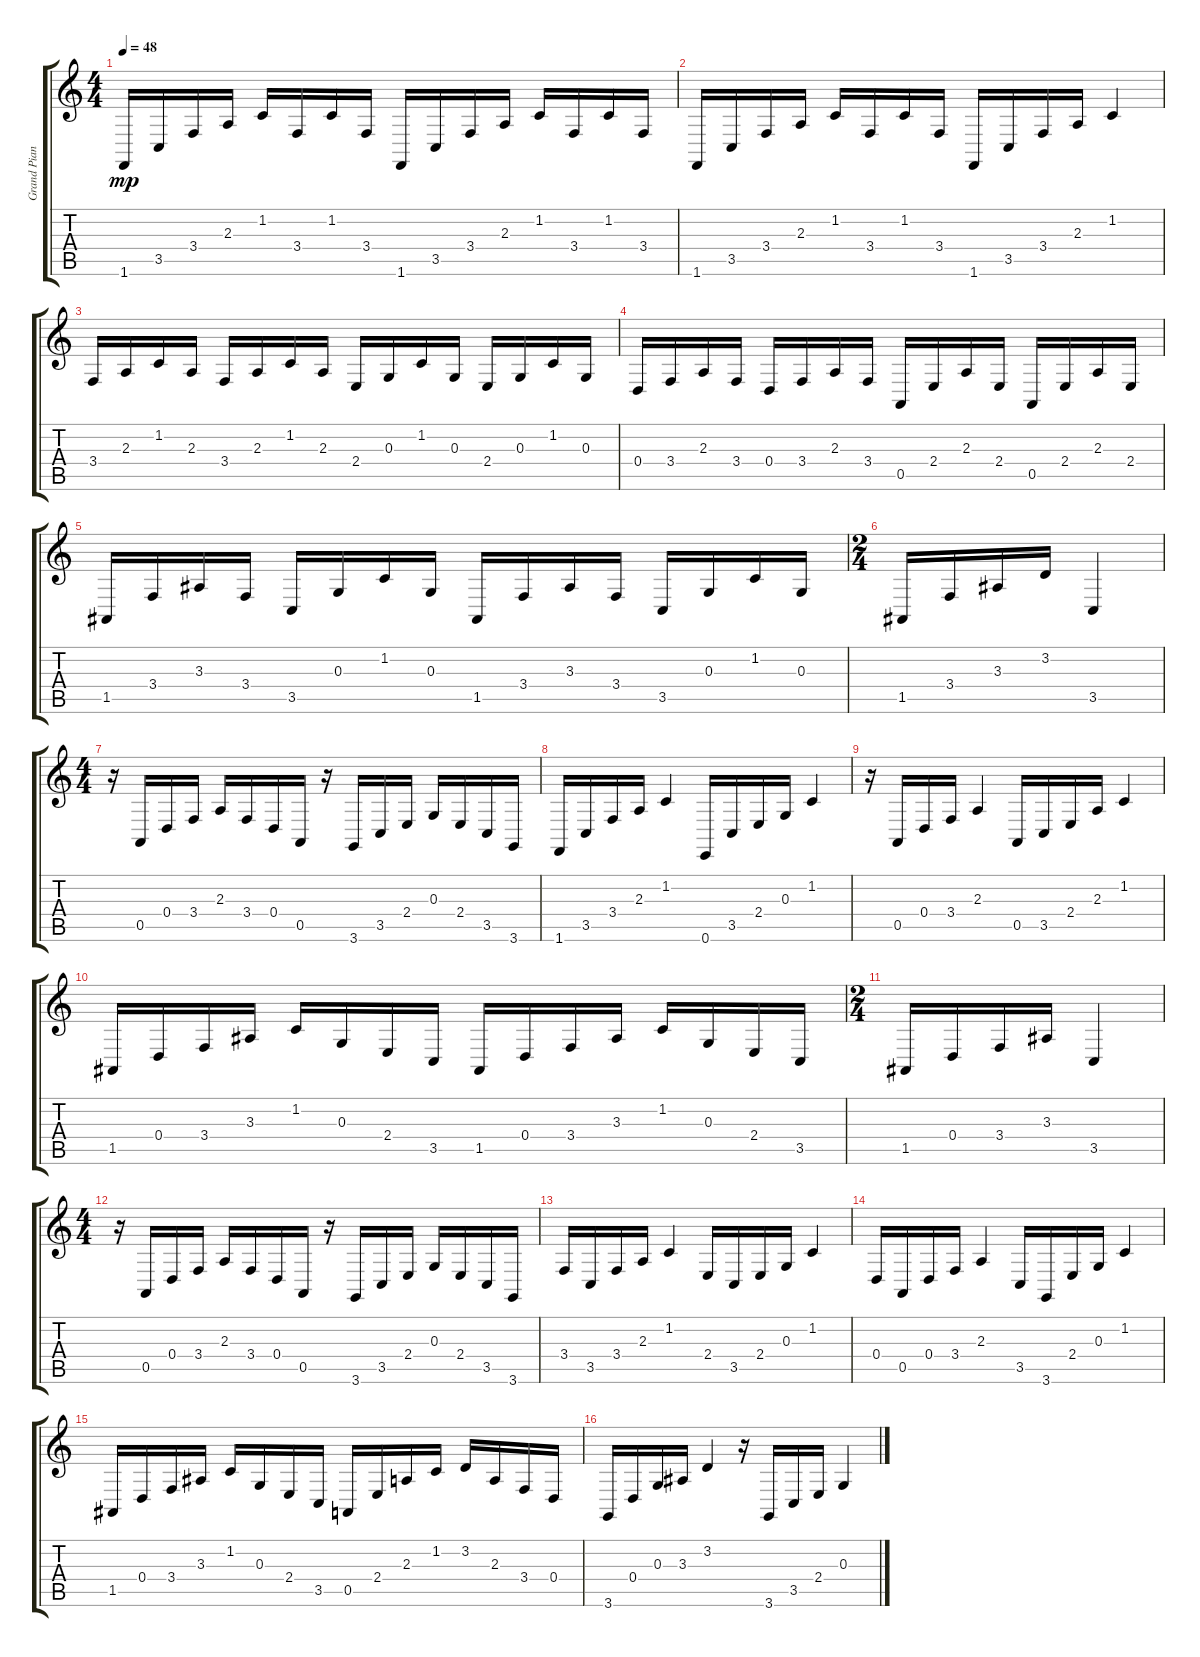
\track ("Grand Piano" "Grand Pian") {instrument pad1newage}
\staff {score tabs}
\tuning (E4 B3 G3 D3 A2 E2) {hide}
\ts (4 4)
\tempo 48
\clef g2
\ks c
1.6.16{dy mp instrument pad1newage} 3.5.16 3.4.16 2.3.16 1.2.16 3.4.16 1.2.16 3.4.16 1.6.16 3.5.16 3.4.16 2.3.16 1.2.16 3.4.16 1.2.16 3.4.16 |
1.6.16 3.5.16 3.4.16 2.3.16 1.2.16 3.4.16 1.2.16 3.4.16 1.6.16 3.5.16 3.4.16 2.3.16 1.2.4 |
3.4.16 2.3.16 1.2.16 2.3.16 3.4.16 2.3.16 1.2.16 2.3.16 2.4.16 0.3.16 1.2.16 0.3.16 2.4.16 0.3.16 1.2.16 0.3.16 |
0.4.16 3.4.16 2.3.16 3.4.16 0.4.16 3.4.16 2.3.16 3.4.16 0.5.16 2.4.16 2.3.16 2.4.16 0.5.16 2.4.16 2.3.16 2.4.16 |
1.5.16 3.4.16 3.3.16 3.4.16 3.5.16 0.3.16 1.2.16 0.3.16 1.5.16 3.4.16 3.3.16 3.4.16 3.5.16 0.3.16 1.2.16 0.3.16 |
\ts (2 4)
1.5.16 3.4.16 3.3.16 3.2.16 3.5.4 |
\ts (4 4)
r.16 0.5.16 0.4.16 3.4.16 2.3.16 3.4.16 0.4.16 0.5.16 r.16 3.6.16 3.5.16 2.4.16 0.3.16 2.4.16 3.5.16 3.6.16 |
1.6.16 3.5.16 3.4.16 2.3.16 1.2.4 0.6.16 3.5.16 2.4.16 0.3.16 1.2.4 |
r.16 0.5.16 0.4.16 3.4.16 2.3.4 0.5.16 3.5.16 2.4.16 2.3.16 1.2.4 |
1.5.16 0.4.16 3.4.16 3.3.16 1.2.16 0.3.16 2.4.16 3.5.16 1.5.16 0.4.16 3.4.16 3.3.16 1.2.16 0.3.16 2.4.16 3.5.16 |
\ts (2 4)
1.5.16 0.4.16 3.4.16 3.3.16 3.5.4 |
\ts (4 4)
r.16 0.5.16 0.4.16 3.4.16 2.3.16 3.4.16 0.4.16 0.5.16 r.16 3.6.16 3.5.16 2.4.16 0.3.16 2.4.16 3.5.16 3.6.16 |
3.4.16 3.5.16 3.4.16 2.3.16 1.2.4 2.4.16 3.5.16 2.4.16 0.3.16 1.2.4 |
0.4.16 0.5.16 0.4.16 3.4.16 2.3.4 3.5.16 3.6.16 2.4.16 0.3.16 1.2.4 |
1.5.16 0.4.16 3.4.16 3.3.16 1.2.16 0.3.16 2.4.16 3.5.16 0.5.16 2.4.16 2.3.16 1.2.16 3.2.16 2.3.16 3.4.16 0.4.16 |
3.6.16 0.4.16 0.3.16 3.3.16 3.2.4 r.16 3.6.16 3.5.16 2.4.16 0.3.4
